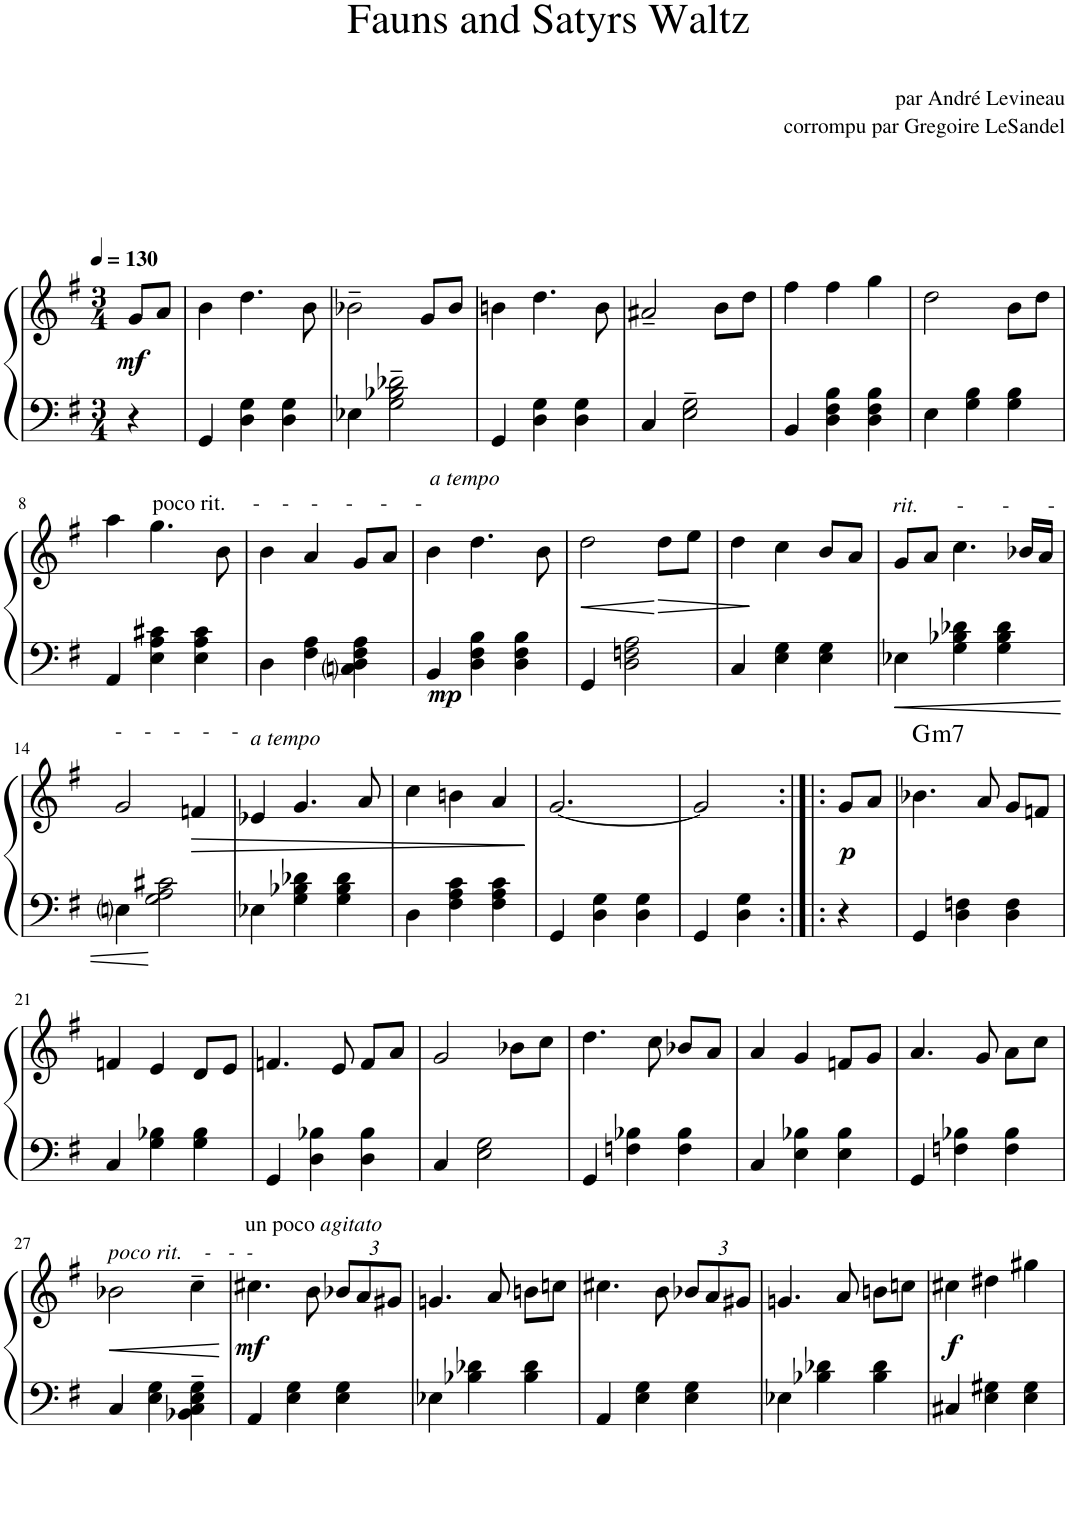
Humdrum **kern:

**kern	**kern	**dynam	**harte
*part1	*part1	*part1	*part1
*staff2	*staff1	*staff1/2	*
*I"Piano	*	*	*
*I'Pno.	*	*	*
*clefF4	*clefG2	*	*
*k[f#]	*k[f#]	*	*
*G:	*G:	*	*
*M3/4	*M3/4	*	*
*MM130	*MM130	*	*
=1	=1	=1	=1
!	!	!LO:DY:b	!
4r	8g/L	mf	.
.	8a/J	.	.
=2	=2	=2	=2
4GG/	4b\	.	.
4D\ 4G\	4.dd\	.	.
4D\ 4G\	.	.	.
.	8b\	.	.
=3	=3	=3	=3
4E-X\	2b-X~\	.	.
2G\~ 2B-X\~ 2d-X\~	.	.	.
.	8g/L	.	.
.	8b-/J	.	.
=4	=4	=4	=4
4GG/	4bn\	.	.
4D\ 4G\	4.dd\	.	.
4D\ 4G\	.	.	.
.	8b\	.	.
=5	=5	=5	=5
4C/	2a#X~/	.	.
2E\~ 2G\~	.	.	.
.	8b\L	.	.
.	8dd\J	.	.
=6	=6	=6	=6
4BB/	4ff#\	.	.
4D\ 4F#\ 4B\	4ff#\	.	.
4D\ 4F#\ 4B\	4gg\	.	.
=7	=7	=7	=7
4E\	2dd\	.	.
4G\ 4B\	.	.	.
4G\ 4B\	8b\L	.	.
.	8dd\J	.	.
!!LO:LB:g=z
=8	=8	=8	=8
4AA/	4aa\	.	.
!	!LO:TX:a:t=poco rit.     -    -    -     -     -     -	!	!
4E\ 4A\ 4c#X\	4.gg\	.	.
4E\ 4A\ 4c#\	.	.	.
.	8b\	.	.
=9	=9	=9	=9
4D\	4b\	.	.
4F#\ 4A\	4a/	.	.
4Cni\ 4D\ 4F#\ 4A\	8g/L	.	.
.	8a/J	.	.
=10	=10	=10	=10
!	!LO:TX:a:i:t=a tempo	!	!
!	!	!LO:DY:b=2	!
4BB/	4b\	mp	.
4D\ 4F#\ 4B\	4.dd\	.	.
4D\ 4F#\ 4B\	.	.	.
.	8b\	.	.
=11	=11	=11	=11
!	!	!LO:HP:b	!
4GG/	2dd\	<	.
2D\ 2Fn\ 2A\	.	.	.
!	!	!LO:HP:b	!
.	8dd\L	>	.
.	8ee\J	.	.
.	.	[ ]	.
=12	=12	=12	=12
4C/	4dd\	.	.
4E\ 4G\	4cc\	.	.
4E\ 4G\	8b/L	.	.
.	8a/J	.	.
=13	=13	=13	=13
!	!LO:TX:a:i:t=rit.	!	!
!	!LO:TX:a:t=-       -       -	!	!
4E-X\	8g/L	.	.
.	8a/J	.	.
4G\ 4B-X\ 4d-X\	4.cc\	.	.
4G\ 4B-\ 4d-\	.	.	.
.	16b-X/LL	.	.
.	16a/JJ	.	.
!!LO:LB:g=z
=14	=14	=14	=14
!	!LO:TX:a:t=-    -    -    -    -	!	!
4Eni\	2g/	.	.
2G\ 2A\ 2c#X\	.	.	.
!	!	!LO:HP:b	!
.	4fn/	>	.
=15	=15	=15	=15
!	!LO:TX:a:i:t=a tempo	!	!
4E-X\	4e-X/	.	.
4G\ 4B-X\ 4d-X\	4.g/	.	.
4G\ 4B-\ 4d-\	.	.	.
.	8a/	.	.
=16	=16	=16	=16
4D\	4cc\	.	.
4F#\ 4A\ 4c\	4bn\	.	.
4F#\ 4A\ 4c\	4a/	.	.
.	.	]	.
=17	=17	=17	=17
4GG/	[2.g/	.	.
4D\ 4G\	.	.	.
4D\ 4G\	.	.	.
=18	=18	=18	=18
4GG/	2g/]	.	.
4D\ 4G\	.	.	.
=19:|!|:	=19:|!|:	=19:|!|:	=19:|!|:
!	!	!LO:DY:b	!
4r	8g/L	p	.
.	8a/J	.	.
=20	=20	=20	=20
!	!	!	!LO:H:kt=m7
4GG/	4.b-X\	.	G:min7
4D\ 4Fn\	.	.	.
.	8a/	.	.
4D\ 4F\	8g/L	.	.
.	8fn/J	.	.
!!LO:LB:g=z
=21	=21	=21	=21
4C/	4fn/	.	.
4G\ 4B-X\	4e/	.	.
4G\ 4B-\	8d/L	.	.
.	8e/J	.	.
=22	=22	=22	=22
4GG/	4.fn/	.	.
4D\ 4B-X\	.	.	.
.	8e/	.	.
4D\ 4B-\	8f/L	.	.
.	8a/J	.	.
=23	=23	=23	=23
4C/	2g/	.	.
2E\ 2G\	.	.	.
.	8b-X\L	.	.
.	8cc\J	.	.
=24	=24	=24	=24
4GG/	4.dd\	.	.
4Fn\ 4B-X\	.	.	.
.	8cc\	.	.
4F\ 4B-\	8b-X/L	.	.
.	8a/J	.	.
=25	=25	=25	=25
4C/	4a/	.	.
4E\ 4B-X\	4g/	.	.
4E\ 4B-\	8fn/L	.	.
.	8g/J	.	.
=26	=26	=26	=26
4GG/	4.a/	.	.
4Fn\ 4B-X\	.	.	.
.	8g/	.	.
4F\ 4B-\	8a\L	.	.
.	8cc\J	.	.
!!LO:LB:g=z
=27	=27	=27	=27
!	!LO:TX:a:i:t=poco rit.    -   -  -	!	!
!	!	!LO:HP:b	!
4C/	2b-X\	<	.
4E\ 4G\	.	.	.
4BB-X\~ 4C\~ 4E\~ 4G\~	4cc~\	.	.
.	.	[	.
=28	=28	=28	=28
!	!LO:TX:a:t=un poco	!	!
!	!LO:TX:a:i:t=agitato	!	!
!	!	!LO:DY:b	!
4AA/	4.cc#X\	mf	.
4E\ 4G\	.	.	.
.	8b\	.	.
*	*Xbrackettup	*	*
4E\ 4G\	12b-X/L	.	.
.	12a/	.	.
.	12g#X/J	.	.
=29	=29	=29	=29
4E-X\	4.gn/	.	.
4B-X\ 4d-X\	.	.	.
.	8a/	.	.
4B-\ 4d-\	8bn\L	.	.
.	8ccn\J	.	.
=30	=30	=30	=30
4AA/	4.cc#X\	.	.
4E\ 4G\	.	.	.
.	8b\	.	.
4E\ 4G\	12b-X/L	.	.
.	12a/	.	.
.	12g#X/J	.	.
=31	=31	=31	=31
4E-X\	4.gn/	.	.
4B-X\ 4d-X\	.	.	.
.	8a/	.	.
4B-\ 4d-\	8bn\L	.	.
.	8ccn\J	.	.
=32	=32	=32	=32
!	!	!LO:DY:b	!
4C#X/	4cc#X\	f	.
4E\ 4G#X\	4dd#X\	.	.
4E\ 4G#\	4gg#X\	.	.
=	=	=	=
*-	*-	*-	*-
